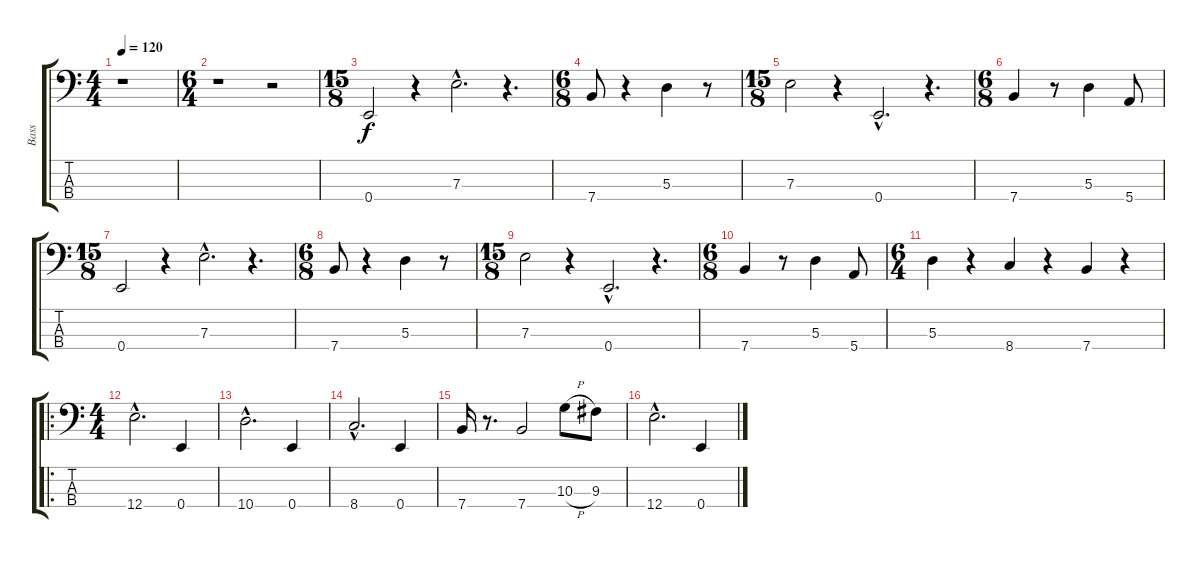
\track ("Bass" "Bass") {instrument acousticbass}
\staff {score tabs}
\tuning (G2 D2 A1 E1) {hide}
\ts (4 4)
\tempo 120
\clef f4
\ks c
r.1{dy f instrument acousticbass} |
\ts (6 4)
r.1 r.2 |
\ts (15 8)
0.4.2 r.4 7.3{hac}.2{d} r.4{d} |
\ts (6 8)
7.4.8 r.4 5.3.4 r.8 |
\ts (15 8)
7.3.2 r.4 0.4{hac}.2{d} r.4{d} |
\ts (6 8)
7.4.4 r.8 5.3.4 5.4.8 |
\ts (15 8)
0.4.2 r.4 7.3{hac}.2{d} r.4{d} |
\ts (6 8)
7.4.8 r.4 5.3.4 r.8 |
\ts (15 8)
7.3.2 r.4 0.4{hac}.2{d} r.4{d} |
\ts (6 8)
7.4.4 r.8 5.3.4 5.4.8 |
\ts (6 4)
5.3.4 r.4 8.4.4 r.4 7.4.4 r.4 |
\ro
\ts (4 4)
12.4{hac}.2{d} 0.4.4 |
10.4{hac}.2{d} 0.4.4 |
8.4{hac}.2{d} 0.4.4 |
7.4.16 r.8{d} 7.4.2 10.3{h}.8 9.3.8 |
12.4{hac}.2{d} 0.4.4
